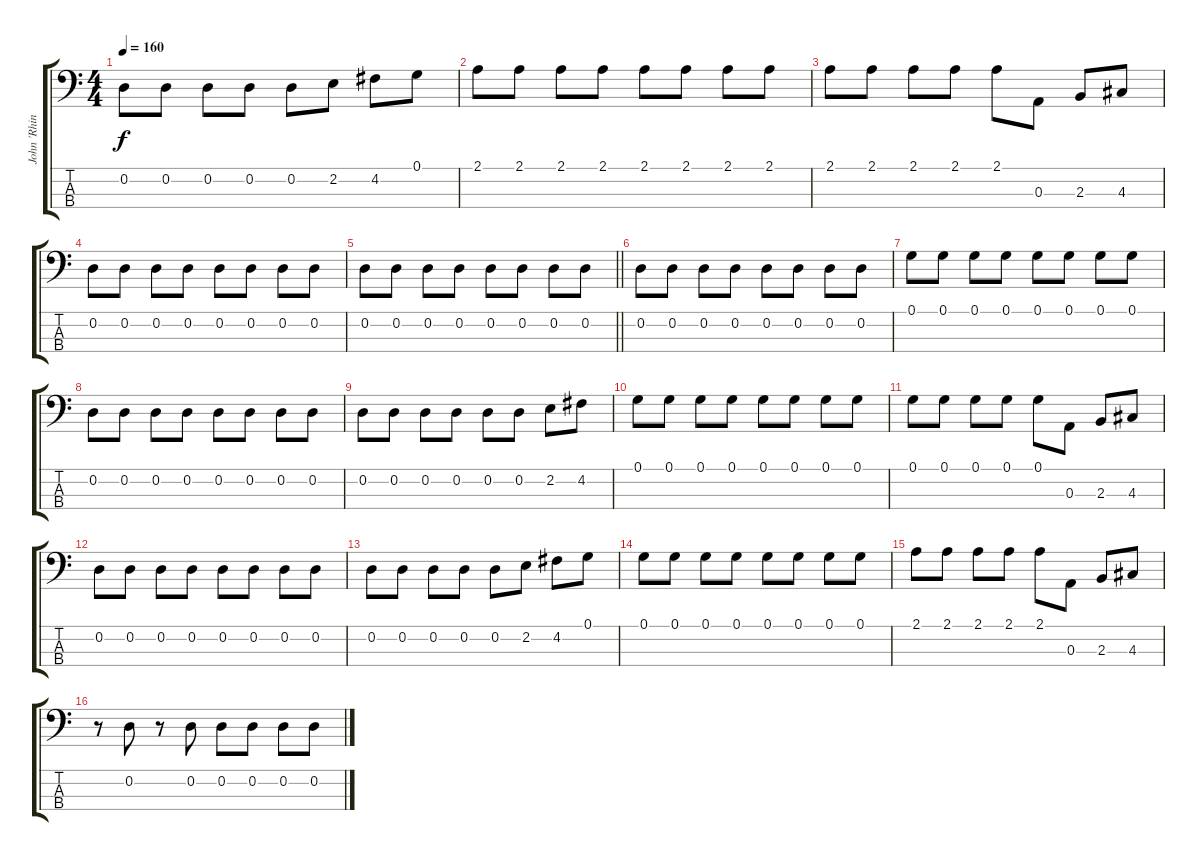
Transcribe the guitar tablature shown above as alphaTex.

\track ("John 'Rhino' Edwards (Bass)" "John 'Rhin") {instrument electricbasspick}
\staff {score tabs}
\tuning (G2 D2 A1 E1) {hide}
\ts (4 4)
\tempo 160
\clef f4
\ks c
0.2.8{dy f} 0.2.8 0.2.8 0.2.8 0.2.8 2.2.8 4.2.8 0.1.8 |
2.1.8 2.1.8 2.1.8 2.1.8 2.1.8 2.1.8 2.1.8 2.1.8 |
2.1.8 2.1.8 2.1.8 2.1.8 2.1.8 0.3.8 2.3.8 4.3.8 |
0.2.8 0.2.8 0.2.8 0.2.8 0.2.8 0.2.8 0.2.8 0.2.8 |
\barLineRight lightlight
0.2.8 0.2.8 0.2.8 0.2.8 0.2.8 0.2.8 0.2.8 0.2.8 |
0.2.8 0.2.8 0.2.8 0.2.8 0.2.8 0.2.8 0.2.8 0.2.8 |
0.1.8 0.1.8 0.1.8 0.1.8 0.1.8 0.1.8 0.1.8 0.1.8 |
0.2.8 0.2.8 0.2.8 0.2.8 0.2.8 0.2.8 0.2.8 0.2.8 |
0.2.8 0.2.8 0.2.8 0.2.8 0.2.8 0.2.8 2.2.8 4.2.8 |
0.1.8 0.1.8 0.1.8 0.1.8 0.1.8 0.1.8 0.1.8 0.1.8 |
0.1.8 0.1.8 0.1.8 0.1.8 0.1.8 0.3.8 2.3.8 4.3.8 |
0.2.8 0.2.8 0.2.8 0.2.8 0.2.8 0.2.8 0.2.8 0.2.8 |
0.2.8 0.2.8 0.2.8 0.2.8 0.2.8 2.2.8 4.2.8 0.1.8 |
0.1.8 0.1.8 0.1.8 0.1.8 0.1.8 0.1.8 0.1.8 0.1.8 |
2.1.8 2.1.8 2.1.8 2.1.8 2.1.8 0.3.8 2.3.8 4.3.8 |
r.8 0.2.8 r.8 0.2.8 0.2.8 0.2.8 0.2.8 0.2.8
